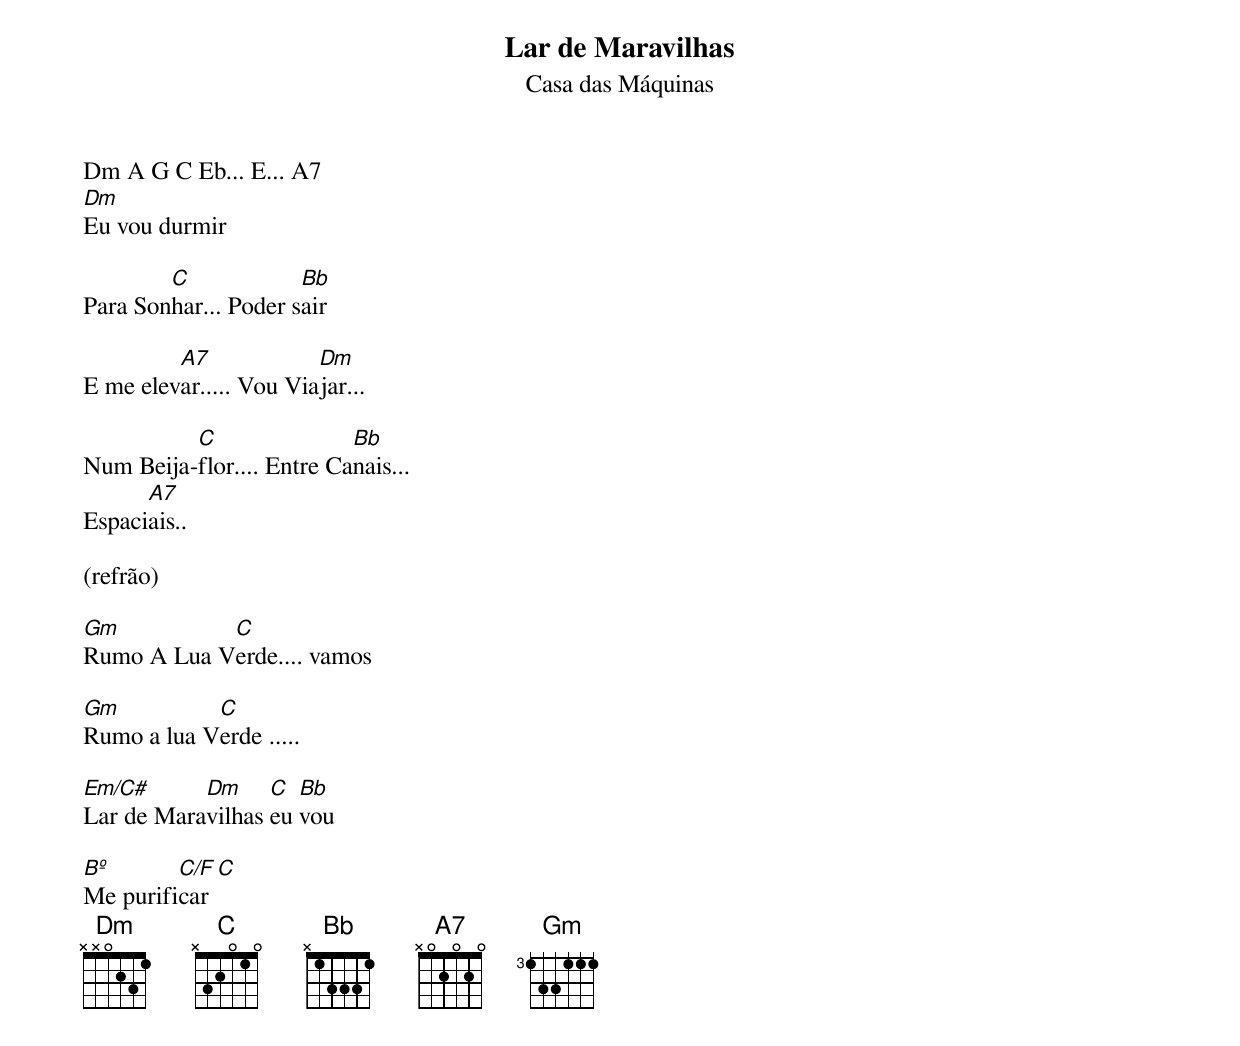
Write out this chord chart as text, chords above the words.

Lar de Maravilhas
Casa das Máquinas

Dm A G C Eb... E... A7
Dm
Eu vou durmir

        C             Bb
Para Sonhar... Poder sair

         A7             Dm
E me elevar..... Vou Viajar...

          C                Bb
Num Beija-flor.... Entre Canais...
      A7
Espaciais..

(refrão)

Gm          C
Rumo A Lua Verde.... vamos

Gm          C
Rumo a lua Verde .....

Em/C#      Dm     C  Bb
Lar de Maravilhas eu vou

Bº       C/F C
Me purificar
